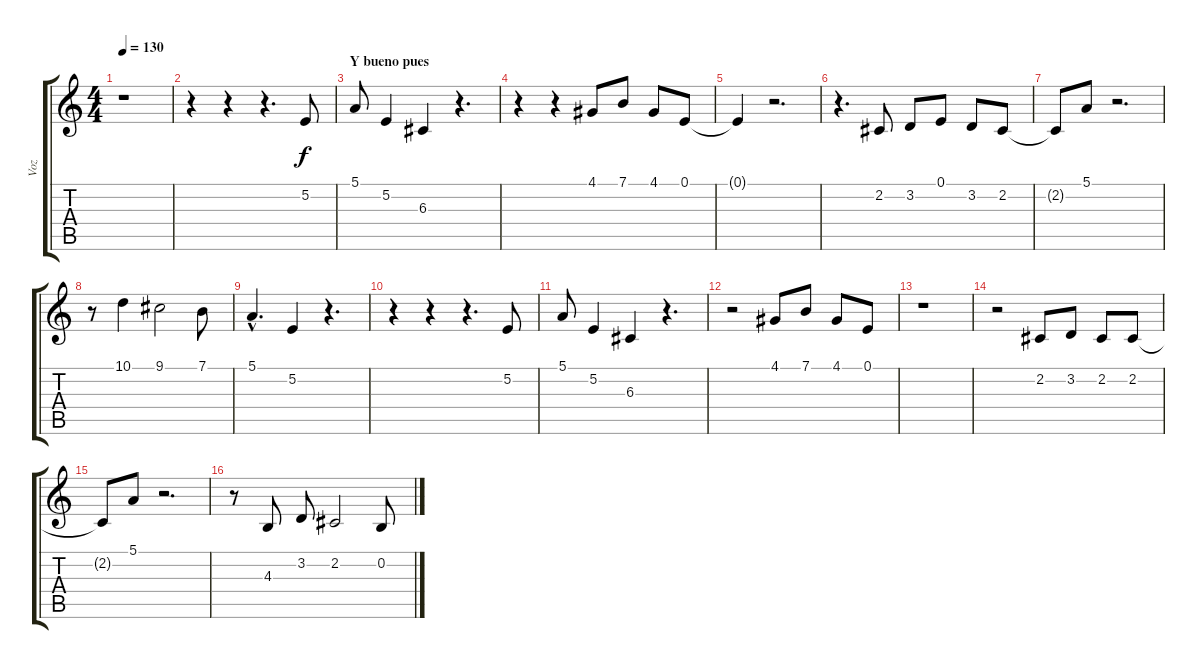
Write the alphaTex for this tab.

\track ("Voz" "Voz") {instrument acousticgrandpiano}
\staff {score tabs}
\tuning (E4 B3 G3 D3 A2 E2) {hide}
\ts (4 4)
\tempo 130
\clef g2
\ks c
r.1{dy f} |
r.4 r.4 r.4{d} 5.2.8 |
\section ("" "Y bueno pues")
5.1.8 5.2.4 6.3.4 r.4{d} |
r.4 r.4 4.1.8 7.1.8 4.1.8 0.1.8 |
0.1{t}.4 r.2{d} |
r.4{d} 2.2.8 3.2.8 0.1.8 3.2.8 2.2.8 |
2.2{t}.8 5.1.8 r.2{d} |
r.8 10.1.4 9.1.2 7.1.8 |
5.1{hac}.4{d} 5.2.4 r.4{d} |
r.4 r.4 r.4{d} 5.2.8 |
5.1.8 5.2.4 6.3.4 r.4{d} |
r.2 4.1.8 7.1.8 4.1.8 0.1.8 |
r.1 |
r.2 2.2.8 3.2.8 2.2.8 2.2.8 |
2.2{t}.8 5.1.8 r.2{d} |
r.8 4.3.8 3.2.8 2.2.2 0.2.8
